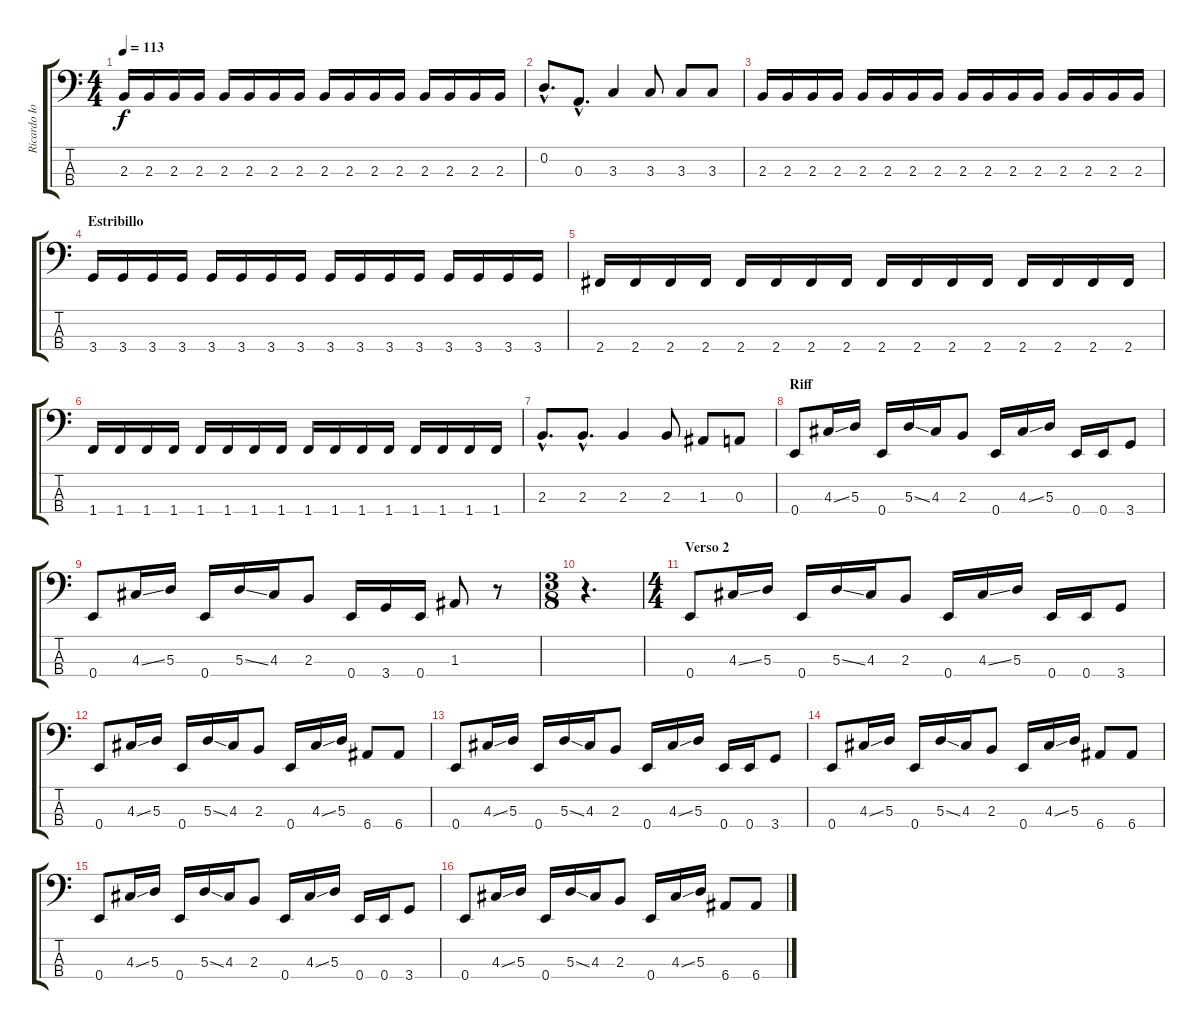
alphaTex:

\track ("Ricardo Iorio (bajo)" "Ricardo Io") {instrument electricbassfinger}
\staff {score tabs}
\tuning (G2 D2 A1 E1) {hide}
\ts (4 4)
\tempo 113
\clef f4
\ks c
2.3.16{dy f} 2.3.16 2.3.16 2.3.16 2.3.16 2.3.16 2.3.16 2.3.16 2.3.16 2.3.16 2.3.16 2.3.16 2.3.16 2.3.16 2.3.16 2.3.16 |
0.2{hac}.8{d} 0.3{hac}.8{d} 3.3.4 3.3.8 3.3.8 3.3.8 |
2.3.16 2.3.16 2.3.16 2.3.16 2.3.16 2.3.16 2.3.16 2.3.16 2.3.16 2.3.16 2.3.16 2.3.16 2.3.16 2.3.16 2.3.16 2.3.16 |
\section ("" "Estribillo")
3.4.16 3.4.16 3.4.16 3.4.16 3.4.16 3.4.16 3.4.16 3.4.16 3.4.16 3.4.16 3.4.16 3.4.16 3.4.16 3.4.16 3.4.16 3.4.16 |
2.4.16 2.4.16 2.4.16 2.4.16 2.4.16 2.4.16 2.4.16 2.4.16 2.4.16 2.4.16 2.4.16 2.4.16 2.4.16 2.4.16 2.4.16 2.4.16 |
1.4.16 1.4.16 1.4.16 1.4.16 1.4.16 1.4.16 1.4.16 1.4.16 1.4.16 1.4.16 1.4.16 1.4.16 1.4.16 1.4.16 1.4.16 1.4.16 |
2.3{hac}.8{d} 2.3{hac}.8{d} 2.3.4 2.3.8 1.3.8 0.3.8 |
\section ("" "Riff")
0.4.8 4.3{ss}.16 5.3.16 0.4.16 5.3{ss}.16 4.3.16 2.3.8 0.4.16 4.3{ss}.16 5.3.16 0.4.16 0.4.16 3.4.8 |
0.4.8 4.3{ss}.16 5.3.16 0.4.16 5.3{ss}.16 4.3.16 2.3.8 0.4.16 3.4.16 0.4.16 1.3.8 r.8 |
\ts (3 8)
r.4{d} |
\ts (4 4)
\section ("" "Verso 2")
0.4.8 4.3{ss}.16 5.3.16 0.4.16 5.3{ss}.16 4.3.16 2.3.8 0.4.16 4.3{ss}.16 5.3.16 0.4.16 0.4.16 3.4.8 |
0.4.8 4.3{ss}.16 5.3.16 0.4.16 5.3{ss}.16 4.3.16 2.3.8 0.4.16 4.3{ss}.16 5.3.16 6.4.8 6.4.8 |
0.4.8 4.3{ss}.16 5.3.16 0.4.16 5.3{ss}.16 4.3.16 2.3.8 0.4.16 4.3{ss}.16 5.3.16 0.4.16 0.4.16 3.4.8 |
0.4.8 4.3{ss}.16 5.3.16 0.4.16 5.3{ss}.16 4.3.16 2.3.8 0.4.16 4.3{ss}.16 5.3.16 6.4.8 6.4.8 |
0.4.8 4.3{ss}.16 5.3.16 0.4.16 5.3{ss}.16 4.3.16 2.3.8 0.4.16 4.3{ss}.16 5.3.16 0.4.16 0.4.16 3.4.8 |
0.4.8 4.3{ss}.16 5.3.16 0.4.16 5.3{ss}.16 4.3.16 2.3.8 0.4.16 4.3{ss}.16 5.3.16 6.4.8 6.4.8
